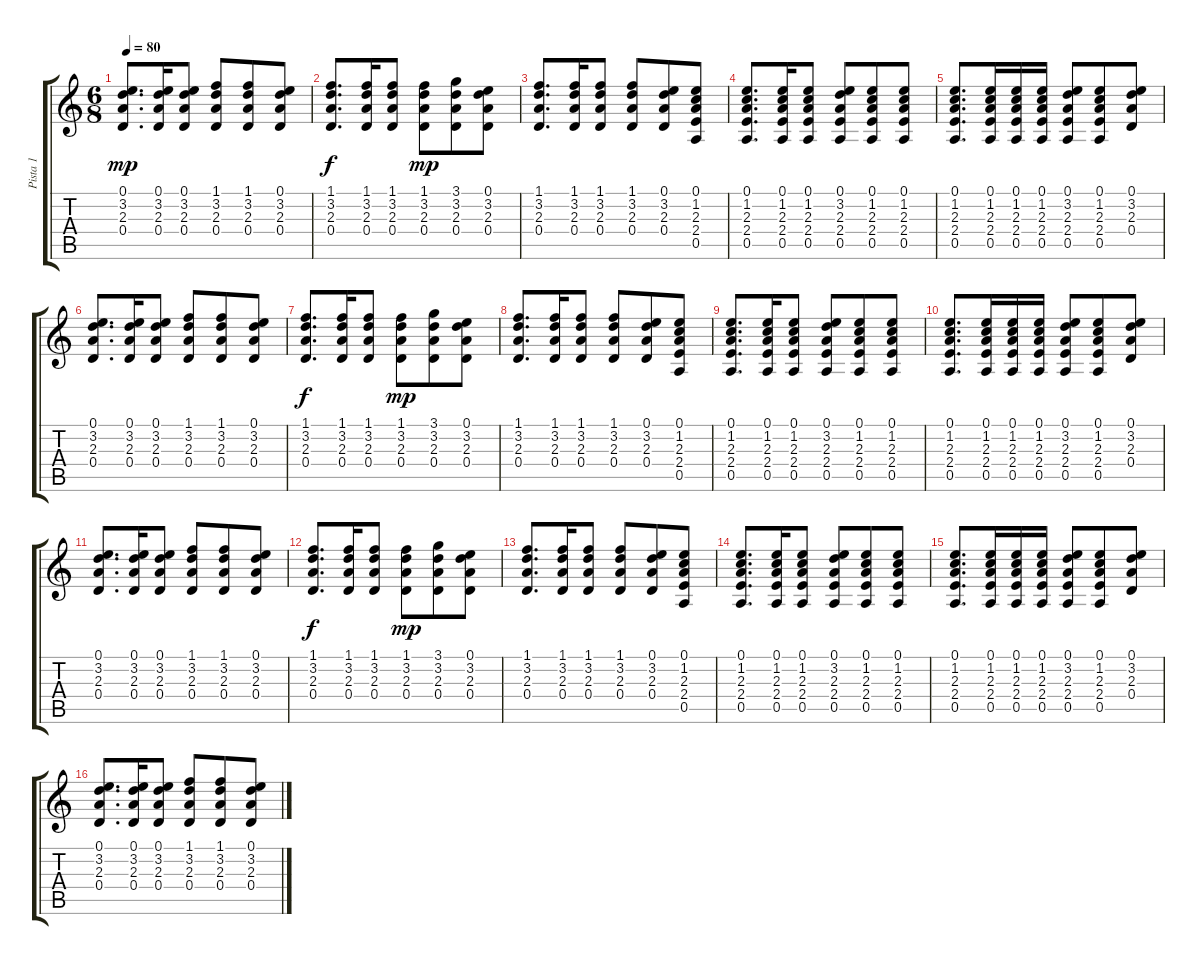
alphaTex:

\track ("Pista 1" "Pista 1") {instrument acousticguitarnylon}
\staff {score tabs}
\tuning (E4 B3 G3 D3 A2 E2) {hide}
\ts (6 8)
\tempo 80
\clef g2
\ks c
(0.1 3.2 2.3 0.4).8{d dy mp} (0.1 3.2 2.3 0.4).16 (0.1 3.2 2.3 0.4).8 (1.1 3.2 2.3 0.4).8 (1.1 3.2 2.3 0.4).8 (0.1 3.2 2.3 0.4).8 |
(1.1 3.2 2.3 0.4).8{d dy f} (1.1 3.2 2.3 0.4).16 (1.1 3.2 2.3 0.4).8 (1.1 3.2 2.3 0.4).8{dy mp} (3.1 3.2 2.3 0.4).8 (0.1 3.2 2.3 0.4).8 |
(1.1 3.2 2.3 0.4).8{d} (1.1 3.2 2.3 0.4).16 (1.1 3.2 2.3 0.4).8 (1.1 3.2 2.3 0.4).8 (0.1 3.2 2.3 0.4).8 (0.1 1.2 2.3 2.4 0.5).8 |
(0.1 1.2 2.3 2.4 0.5).8{d} (0.1 1.2 2.3 2.4 0.5).16 (0.1 1.2 2.3 2.4 0.5).8 (0.1 3.2 2.3 2.4 0.5).8 (0.1 1.2 2.3 2.4 0.5).8 (0.1 1.2 2.3 2.4 0.5).8 |
(0.1 1.2 2.3 2.4 0.5).8{d} (0.1 1.2 2.3 2.4 0.5).16 (0.1 1.2 2.3 2.4 0.5).16 (0.1 1.2 2.3 2.4 0.5).16 (0.1 3.2 2.3 2.4 0.5).8 (0.1 1.2 2.3 2.4 0.5).8 (0.1 3.2 2.3 0.4).8 |
(0.1 3.2 2.3 0.4).8{d} (0.1 3.2 2.3 0.4).16 (0.1 3.2 2.3 0.4).8 (1.1 3.2 2.3 0.4).8 (1.1 3.2 2.3 0.4).8 (0.1 3.2 2.3 0.4).8 |
(1.1 3.2 2.3 0.4).8{d dy f} (1.1 3.2 2.3 0.4).16 (1.1 3.2 2.3 0.4).8 (1.1 3.2 2.3 0.4).8{dy mp} (3.1 3.2 2.3 0.4).8 (0.1 3.2 2.3 0.4).8 |
(1.1 3.2 2.3 0.4).8{d} (1.1 3.2 2.3 0.4).16 (1.1 3.2 2.3 0.4).8 (1.1 3.2 2.3 0.4).8 (0.1 3.2 2.3 0.4).8 (0.1 1.2 2.3 2.4 0.5).8 |
(0.1 1.2 2.3 2.4 0.5).8{d} (0.1 1.2 2.3 2.4 0.5).16 (0.1 1.2 2.3 2.4 0.5).8 (0.1 3.2 2.3 2.4 0.5).8 (0.1 1.2 2.3 2.4 0.5).8 (0.1 1.2 2.3 2.4 0.5).8 |
(0.1 1.2 2.3 2.4 0.5).8{d} (0.1 1.2 2.3 2.4 0.5).16 (0.1 1.2 2.3 2.4 0.5).16 (0.1 1.2 2.3 2.4 0.5).16 (0.1 3.2 2.3 2.4 0.5).8 (0.1 1.2 2.3 2.4 0.5).8 (0.1 3.2 2.3 0.4).8 |
(0.1 3.2 2.3 0.4).8{d} (0.1 3.2 2.3 0.4).16 (0.1 3.2 2.3 0.4).8 (1.1 3.2 2.3 0.4).8 (1.1 3.2 2.3 0.4).8 (0.1 3.2 2.3 0.4).8 |
(1.1 3.2 2.3 0.4).8{d dy f} (1.1 3.2 2.3 0.4).16 (1.1 3.2 2.3 0.4).8 (1.1 3.2 2.3 0.4).8{dy mp} (3.1 3.2 2.3 0.4).8 (0.1 3.2 2.3 0.4).8 |
(1.1 3.2 2.3 0.4).8{d} (1.1 3.2 2.3 0.4).16 (1.1 3.2 2.3 0.4).8 (1.1 3.2 2.3 0.4).8 (0.1 3.2 2.3 0.4).8 (0.1 1.2 2.3 2.4 0.5).8 |
(0.1 1.2 2.3 2.4 0.5).8{d} (0.1 1.2 2.3 2.4 0.5).16 (0.1 1.2 2.3 2.4 0.5).8 (0.1 3.2 2.3 2.4 0.5).8 (0.1 1.2 2.3 2.4 0.5).8 (0.1 1.2 2.3 2.4 0.5).8 |
(0.1 1.2 2.3 2.4 0.5).8{d} (0.1 1.2 2.3 2.4 0.5).16 (0.1 1.2 2.3 2.4 0.5).16 (0.1 1.2 2.3 2.4 0.5).16 (0.1 3.2 2.3 2.4 0.5).8 (0.1 1.2 2.3 2.4 0.5).8 (0.1 3.2 2.3 0.4).8 |
(0.1 3.2 2.3 0.4).8{d} (0.1 3.2 2.3 0.4).16 (0.1 3.2 2.3 0.4).8 (1.1 3.2 2.3 0.4).8 (1.1 3.2 2.3 0.4).8 (0.1 3.2 2.3 0.4).8
